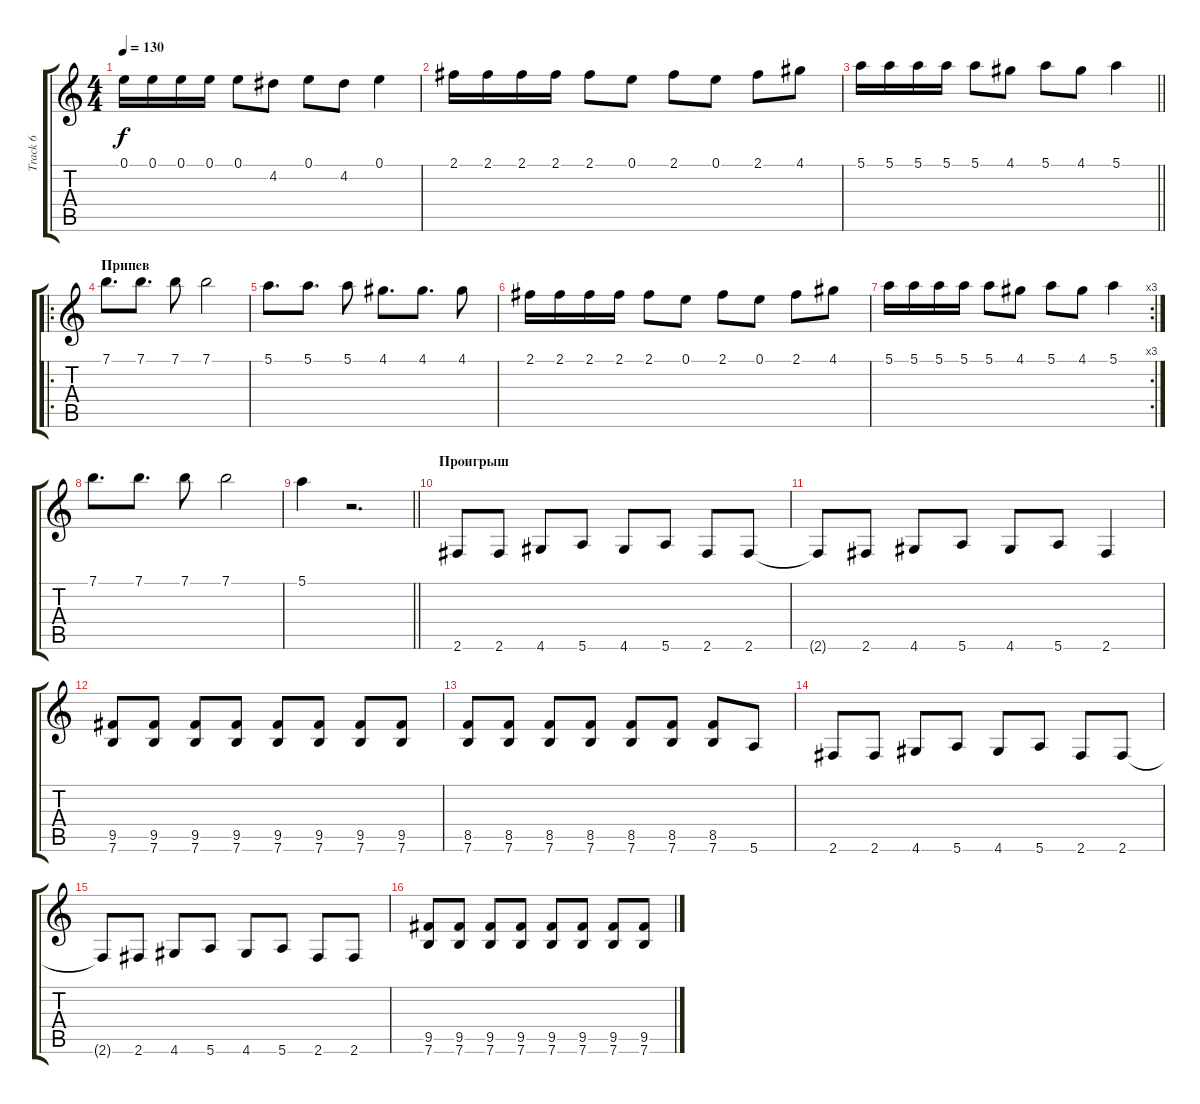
\track ("Track 6" "Track 6") {instrument electricguitarmuted}
\staff {score tabs}
\tuning (E4 B3 G3 D3 A2 E2) {hide}
\ts (4 4)
\tempo 130
\clef g2
\ks c
0.1.16{dy f} 0.1.16 0.1.16 0.1.16 0.1.8 4.2.8 0.1.8 4.2.8 0.1.4 |
2.1.16 2.1.16 2.1.16 2.1.16 2.1.8 0.1.8 2.1.8 0.1.8 2.1.8 4.1.8 |
\barLineRight lightlight
5.1.16 5.1.16 5.1.16 5.1.16 5.1.8 4.1.8 5.1.8 4.1.8 5.1.4 |
\ro
\section ("" "Припев")
7.1.8{d} 7.1.8{d} 7.1.8 7.1.2 |
5.1.8{d} 5.1.8{d} 5.1.8 4.1.8{d} 4.1.8{d} 4.1.8 |
2.1.16 2.1.16 2.1.16 2.1.16 2.1.8 0.1.8 2.1.8 0.1.8 2.1.8 4.1.8 |
\rc 3
5.1.16 5.1.16 5.1.16 5.1.16 5.1.8 4.1.8 5.1.8 4.1.8 5.1.4 |
7.1.8{d} 7.1.8{d} 7.1.8 7.1.2 |
\barLineRight lightlight
5.1.4 r.2{d} |
\section ("" "Проигрыш")
2.6.8 2.6.8 4.6.8 5.6.8 4.6.8 5.6.8 2.6.8 2.6.8 |
2.6{t}.8 2.6.8 4.6.8 5.6.8 4.6.8 5.6.8 2.6.4 |
(9.5 7.6).8 (9.5 7.6).8 (9.5 7.6).8 (9.5 7.6).8 (9.5 7.6).8 (9.5 7.6).8 (9.5 7.6).8 (9.5 7.6).8 |
(8.5 7.6).8 (8.5 7.6).8 (8.5 7.6).8 (8.5 7.6).8 (8.5 7.6).8 (8.5 7.6).8 (8.5 7.6).8 5.6.8 |
2.6.8 2.6.8 4.6.8 5.6.8 4.6.8 5.6.8 2.6.8 2.6.8 |
2.6{t}.8 2.6.8 4.6.8 5.6.8 4.6.8 5.6.8 2.6.8 2.6.8 |
(9.5 7.6).8 (9.5 7.6).8 (9.5 7.6).8 (9.5 7.6).8 (9.5 7.6).8 (9.5 7.6).8 (9.5 7.6).8 (9.5 7.6).8
